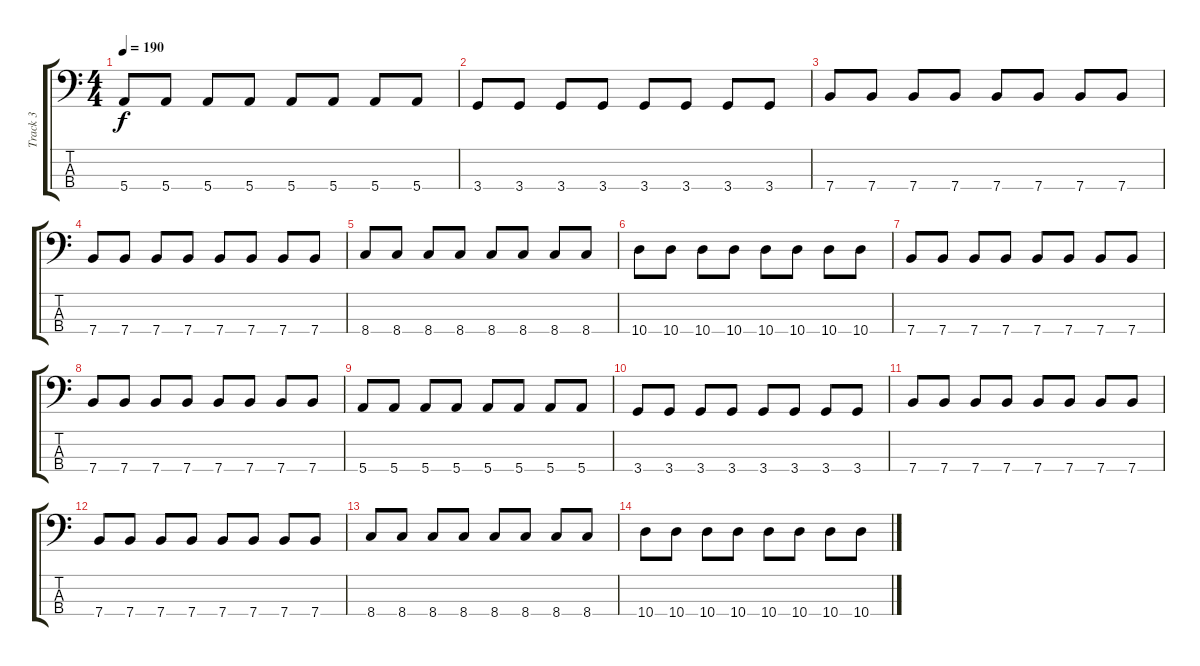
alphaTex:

\track ("Track 3" "Track 3") {instrument electricbassfinger}
\staff {score tabs}
\tuning (G2 D2 A1 E1) {hide}
\ts (4 4)
\tempo 190
\clef f4
\ks c
5.4.8{dy f} 5.4.8 5.4.8 5.4.8 5.4.8 5.4.8 5.4.8 5.4.8 |
3.4.8 3.4.8 3.4.8 3.4.8 3.4.8 3.4.8 3.4.8 3.4.8 |
7.4.8 7.4.8 7.4.8 7.4.8 7.4.8 7.4.8 7.4.8 7.4.8 |
7.4.8 7.4.8 7.4.8 7.4.8 7.4.8 7.4.8 7.4.8 7.4.8 |
8.4.8 8.4.8 8.4.8 8.4.8 8.4.8 8.4.8 8.4.8 8.4.8 |
10.4.8 10.4.8 10.4.8 10.4.8 10.4.8 10.4.8 10.4.8 10.4.8 |
7.4.8 7.4.8 7.4.8 7.4.8 7.4.8 7.4.8 7.4.8 7.4.8 |
7.4.8 7.4.8 7.4.8 7.4.8 7.4.8 7.4.8 7.4.8 7.4.8 |
5.4.8 5.4.8 5.4.8 5.4.8 5.4.8 5.4.8 5.4.8 5.4.8 |
3.4.8 3.4.8 3.4.8 3.4.8 3.4.8 3.4.8 3.4.8 3.4.8 |
7.4.8 7.4.8 7.4.8 7.4.8 7.4.8 7.4.8 7.4.8 7.4.8 |
7.4.8 7.4.8 7.4.8 7.4.8 7.4.8 7.4.8 7.4.8 7.4.8 |
8.4.8 8.4.8 8.4.8 8.4.8 8.4.8 8.4.8 8.4.8 8.4.8 |
10.4.8 10.4.8 10.4.8 10.4.8 10.4.8 10.4.8 10.4.8 10.4.8
